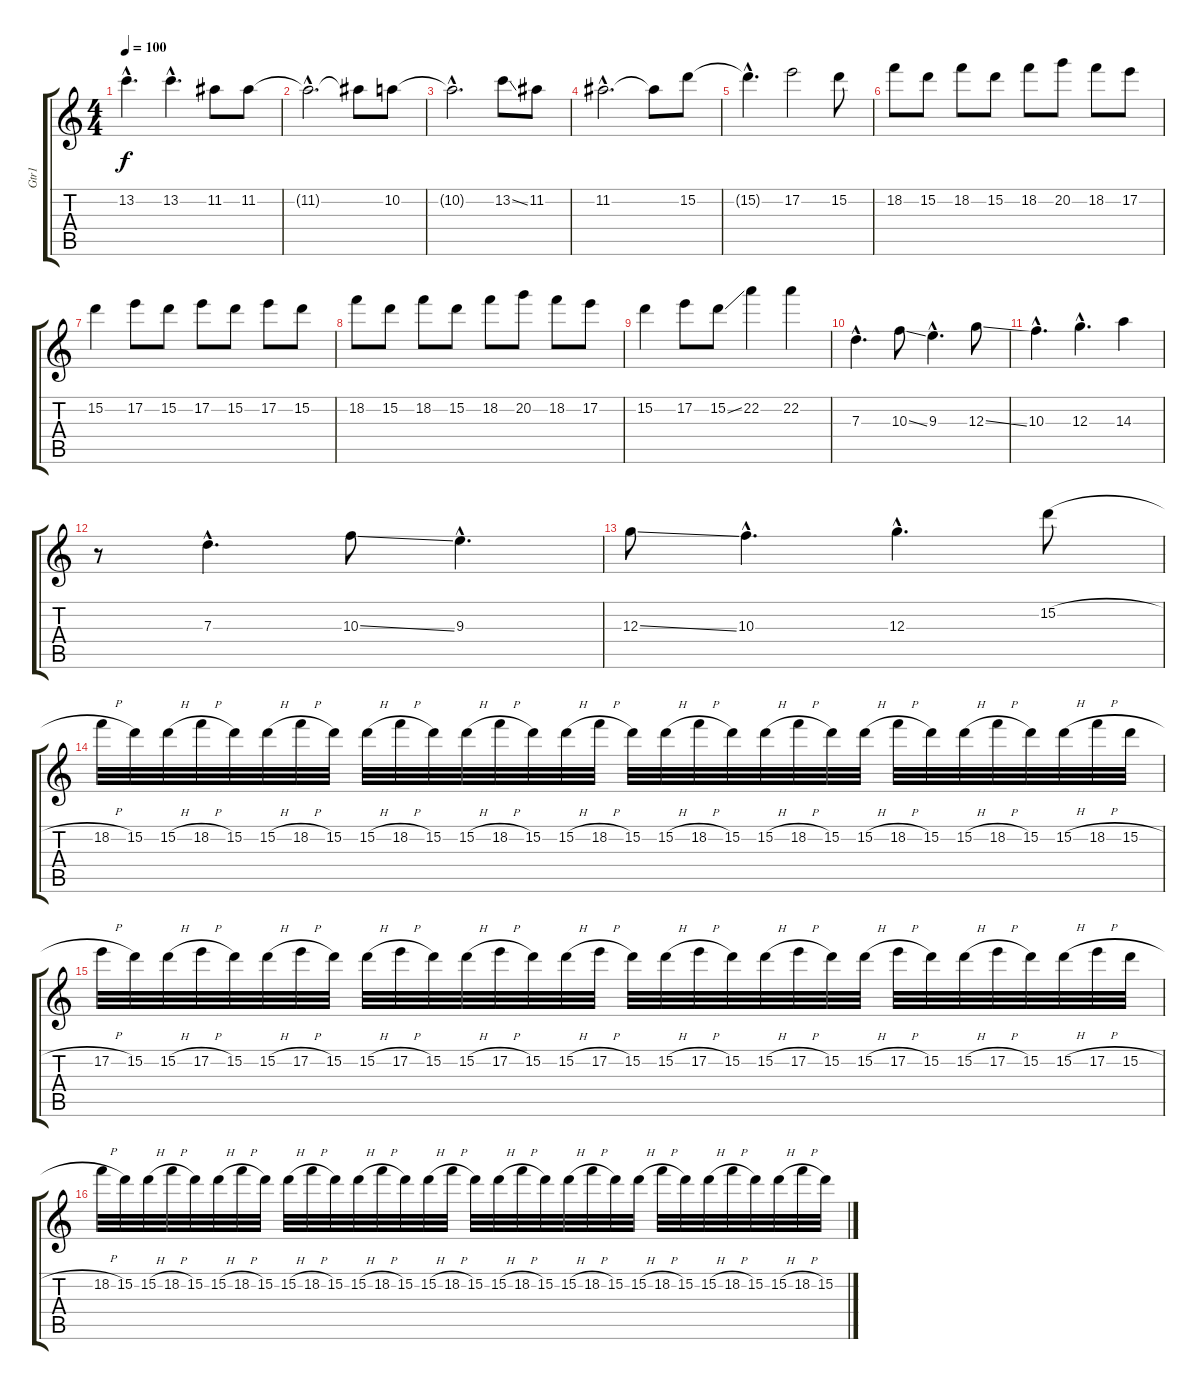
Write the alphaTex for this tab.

\track ("Gtr1" "Gtr1") {instrument acousticguitarnylon}
\staff {score tabs}
\tuning (E4 B3 G3 D3 A2 E2) {hide}
\ts (4 4)
\tempo 100
\clef g2
\ks c
13.2{hac t}.4{d dy f} 13.2{hac}.4{d} 11.2.8 11.2.8 |
11.2{hac t}.2{d} 11.2{t}.8 10.2.8 |
10.2{hac t}.2{d} 13.2{ss}.8{instrument overdrivenguitar} 11.2.8 |
11.2{hac}.2{d instrument overdrivenguitar} 11.2{t}.8 15.2.8 |
15.2{hac t}.4{d} 17.2.2{instrument overdrivenguitar} 15.2.8{instrument overdrivenguitar} |
18.2.8{instrument overdrivenguitar} 15.2.8 18.2.8 15.2.8 18.2.8 20.2.8 18.2.8 17.2.8 |
15.2.4{instrument overdrivenguitar} 17.2.8 15.2.8 17.2.8 15.2.8 17.2.8 15.2.8 |
18.2.8{instrument overdrivenguitar} 15.2.8 18.2.8 15.2.8 18.2.8 20.2.8 18.2.8 17.2.8 |
15.2.4{instrument overdrivenguitar} 17.2.8 15.2{ss}.8 22.2.4 22.2.4 |
7.3{hac}.4{d instrument overdrivenguitar} 10.3{ss}.8 9.3{hac}.4{d} 12.3{ss}.8 |
10.3{hac}.4{d instrument overdrivenguitar} 12.3{hac}.4{d} 14.3.4 |
r.8{instrument overdrivenguitar} 7.3{hac}.4{d} 10.3{ss}.8 9.3{hac}.4{d} |
12.3{ss}.8 10.3{hac}.4{d} 12.3{hac}.4{d} 15.2{h}.8 |
18.2{h}.32{instrument overdrivenguitar} 15.2.32 15.2{h}.32 18.2{h}.32 15.2.32 15.2{h}.32 18.2{h}.32 15.2.32 15.2{h}.32 18.2{h}.32 15.2.32 15.2{h}.32 18.2{h}.32 15.2.32 15.2{h}.32 18.2{h}.32 15.2.32 15.2{h}.32 18.2{h}.32 15.2.32 15.2{h}.32 18.2{h}.32 15.2.32 15.2{h}.32 18.2{h}.32 15.2.32 15.2{h}.32 18.2{h}.32 15.2.32 15.2{h}.32 18.2{h}.32 15.2{h}.32 |
17.2{h}.32{instrument overdrivenguitar} 15.2.32 15.2{h}.32 17.2{h}.32 15.2.32 15.2{h}.32 17.2{h}.32 15.2.32 15.2{h}.32 17.2{h}.32 15.2.32 15.2{h}.32 17.2{h}.32 15.2.32 15.2{h}.32 17.2{h}.32 15.2.32 15.2{h}.32 17.2{h}.32 15.2.32 15.2{h}.32 17.2{h}.32 15.2.32 15.2{h}.32 17.2{h}.32 15.2.32 15.2{h}.32 17.2{h}.32 15.2.32 15.2{h}.32 17.2{h}.32 15.2{h}.32 |
18.2{h}.32{instrument overdrivenguitar} 15.2.32 15.2{h}.32 18.2{h}.32 15.2.32 15.2{h}.32 18.2{h}.32 15.2.32 15.2{h}.32 18.2{h}.32 15.2.32 15.2{h}.32 18.2{h}.32 15.2.32 15.2{h}.32 18.2{h}.32 15.2.32 15.2{h}.32 18.2{h}.32 15.2.32 15.2{h}.32 18.2{h}.32 15.2.32 15.2{h}.32 18.2{h}.32 15.2.32 15.2{h}.32 18.2{h}.32 15.2.32 15.2{h}.32 18.2{h}.32 15.2{h}.32
